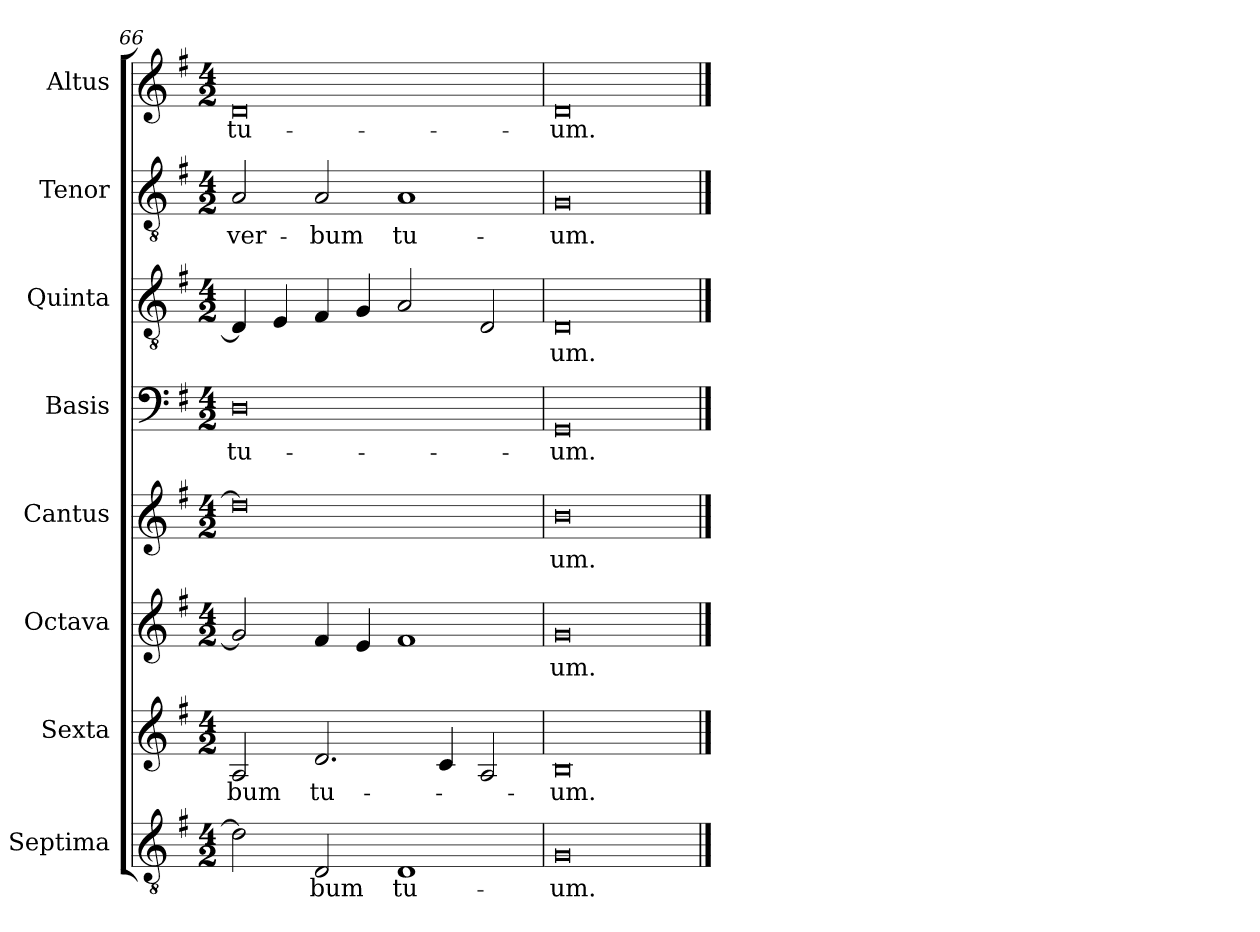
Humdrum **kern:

**kern	**text	**kern	**text	**kern	**text	**kern	**text	**kern	**text	**kern	**text	**kern	**text	**kern	**text
*part8	*part8	*part7	*part7	*part6	*part6	*part5	*part5	*part4	*part4	*part3	*part3	*part2	*part2	*part1	*part1
*staff8	*staff8	*staff7	*staff7	*staff6	*staff6	*staff5	*staff5	*staff4	*staff4	*staff3	*staff3	*staff2	*staff2	*staff1	*staff1
*I"Septima	*	*I"Sexta	*	*I"Octava	*	*I"Cantus	*	*I"Basis	*	*I"Quinta	*	*I"Tenor	*	*I"Altus	*
*	*	*	*	*	*	*I'C	*	*I'B	*	*	*	*I'T	*	*I'A	*
*clefGv2	*	*clefG2	*	*clefG2	*	*clefG2	*	*clefF4	*	*clefGv2	*	*clefGv2	*	*clefG2	*
*k[f#]	*	*k[f#]	*	*k[f#]	*	*k[f#]	*	*k[f#]	*	*k[f#]	*	*k[f#]	*	*k[f#]	*
*G:	*	*G:	*	*G:	*	*G:	*	*G:	*	*G:	*	*G:	*	*G:	*
*M4/2	*	*M4/2	*	*M4/2	*	*M4/2	*	*M4/2	*	*M4/2	*	*M4/2	*	*M4/2	*
=66	=66	=66	=66	=66	=66	=66	=66	=66	=66	=66	=66	=66	=66	=66	=66
!	!	!	!LO:LY:b	!	!	!	!	!	!LO:LY:b	!	!	!	!LO:LY:b	!	!LO:LY:b
2d\]	.	2A/	-bum	2g/]	.	0dd]	.	0D	tu-	4D/]	.	2A/	ver-	0d	tu-
.	.	.	.	.	.	.	.	.	.	4E/	.	.	.	.	.
!	!LO:LY:b	!	!LO:LY:b	!	!	!	!	!	!	!	!	!	!LO:LY:b	!	!
2D/	-bum	2.d/	tu-	4f#/	.	.	.	.	.	4F#/	.	2A/	-bum	.	.
.	.	.	.	4e/	.	.	.	.	.	4G/	.	.	.	.	.
!	!LO:LY:b	!	!	!	!	!	!	!	!	!	!	!	!LO:LY:b	!	!
1D	tu-	.	.	1f#	.	.	.	.	.	2A/	.	1A	tu-	.	.
.	.	4c/	.	.	.	.	.	.	.	.	.	.	.	.	.
.	.	2A/	.	.	.	.	.	.	.	2D/	.	.	.	.	.
=67	=67	=67	=67	=67	=67	=67	=67	=67	=67	=67	=67	=67	=67	=67	=67
!	!LO:LY:b	!	!LO:LY:b	!	!LO:LY:b	!	!LO:LY:b	!	!LO:LY:b	!	!LO:LY:b	!	!LO:LY:b	!	!LO:LY:b
0G	-um.	0B	-um.	0g	-um.	0b	-um.	0GG	-um.	0D	-um.	0G	-um.	0d	-um.
==	==	==	==	==	==	==	==	==	==	==	==	==	==	==	==
*-	*-	*-	*-	*-	*-	*-	*-	*-	*-	*-	*-	*-	*-	*-	*-
